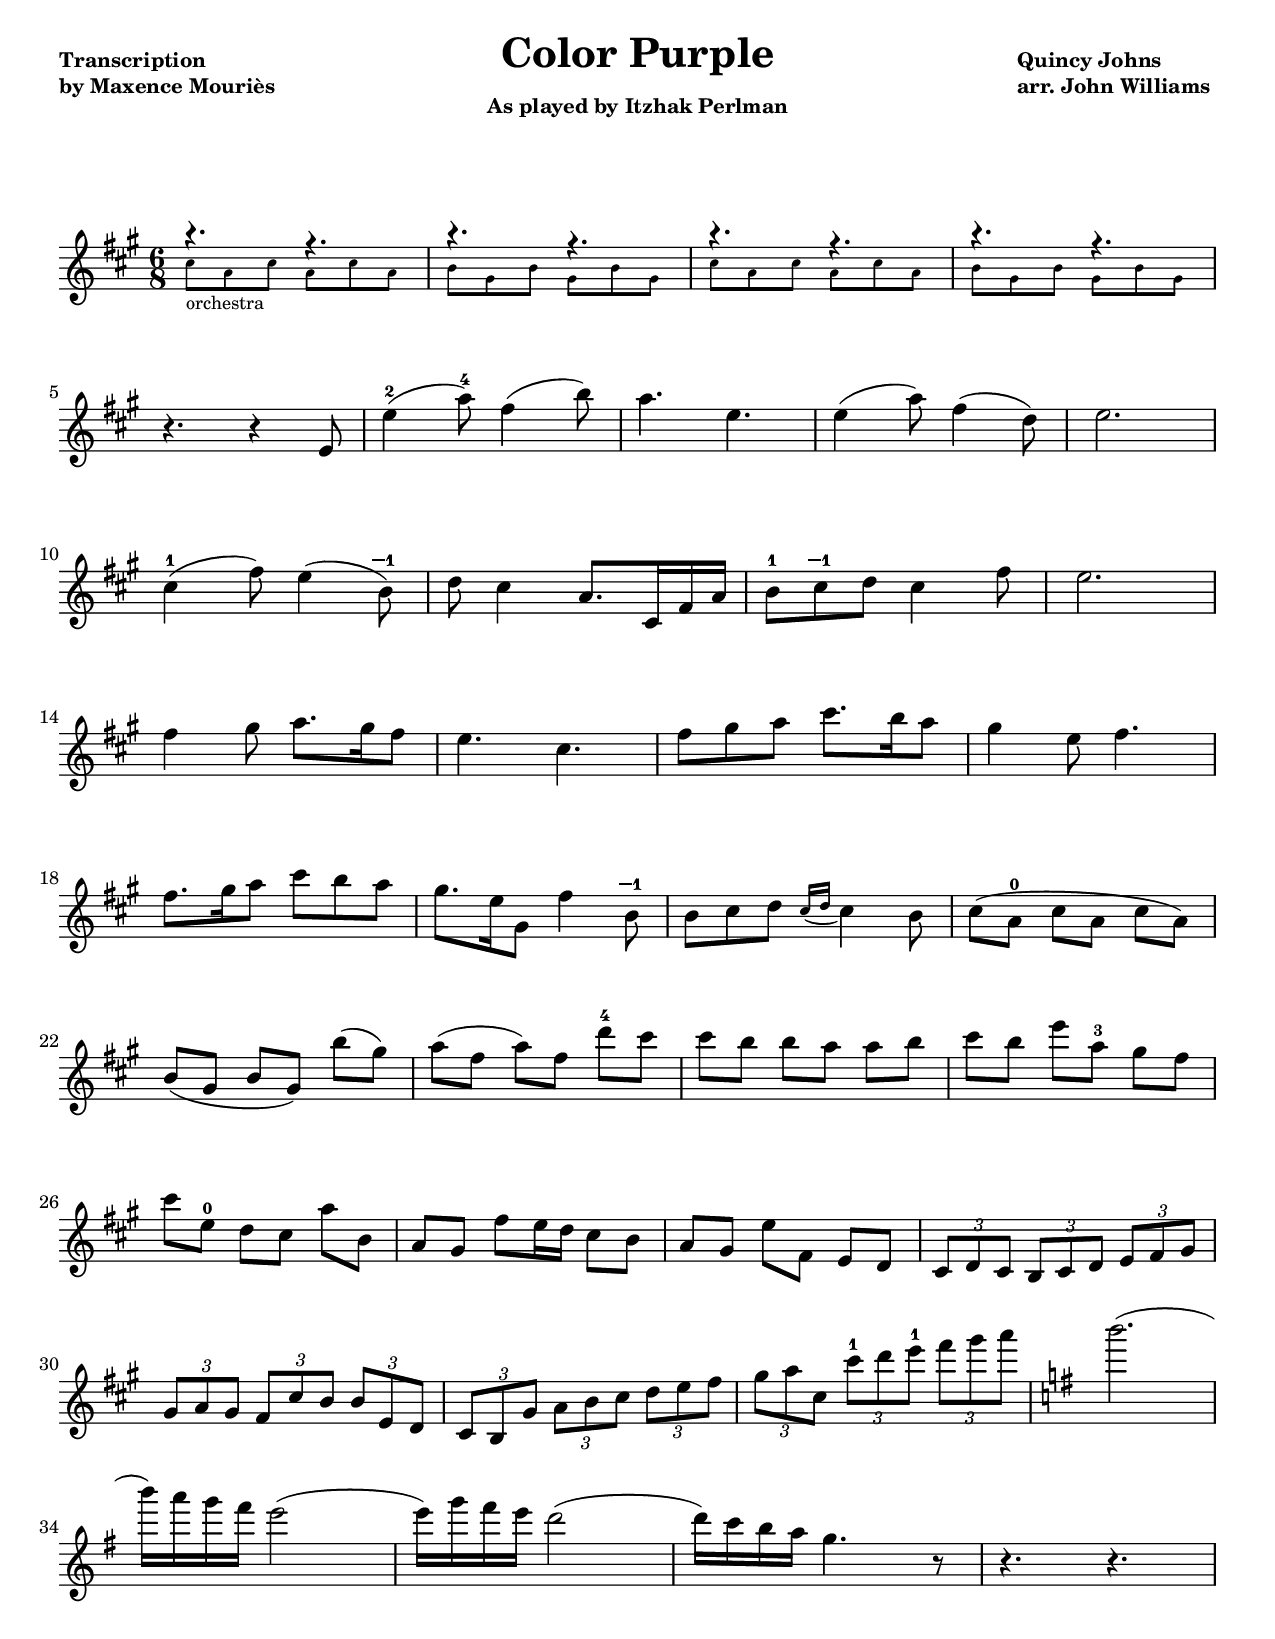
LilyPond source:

\version "2.19.54"
\language "english"

%\include "paganini.ily"
%\include "lv-goldenage.ily"
%\include "improviso.ily"
\include "violin-functions.ly"

triplet =
#(define-music-function (notes) (ly:music?)
   #{ \tuplet 3/2 { #notes } #})


% \paper {
%   #(define fonts
%     (set-global-fonts
%     #:music "lilyboulez"
%     #:brace "emmentaler"
%     #:roman "copperplate"
%     #:sans "Helvetica"
%     #:typewriter "Andale Mono"
%     #:factor (/ staff-height pt 20)
%   ))
% }

\paper {
  #(set-paper-size "letter")
  indent = 0\mm
%  between-system-space = 2.5\cm
%  between-system-padding = 2\cm
  %%set to ##t if your score is less than one page:
  ragged-last-bottom = ##t
  ragged-bottom = ##f
  markup-system-spacing = #'((basic-distance . 0)
                             (minimum-distance . 8)
                             (padding . 10))
 % vertical spacing  
 system-system-spacing = 
    #'((basic-distance . 16) 
       (minimum-distance . 12) 
       (padding . 1) 
       (stretchability . 60))   
  
}


  meter    = "transcription by Maxence"
  title = "Color Purple"
  subtitle = "sub"
  poet = "sdf"
  composer ="Quincy Johns"
  arranger = "John Williams" 
  

realBookTitle = \markup {
       %\override TextScript.font-name = #"Pea Missy with a Marker"

        \fill-line {
           \fontsize #-5
            \column {
              \concat { "Transcription "}          
              \concat { "by Maxence Mouriès" }          
            }
             \center-column {
                \fontsize #1     #title
               \fontsize #-5     "As played by Itzhak Perlman"
            }
            \fontsize #-5
            \column {             
                   #composer
                   \concat { "arr. " #arranger " " }
            }          
          }
%        \fill-line {          "sub title"        }
      }


\header {
  title = \realBookTitle
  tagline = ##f
}



global = {
  \time 6/8
  \key a \major
}

break = \break
%break = {}

orchestraNotes = \relative c''{
   cs8  a   cs     a    cs   a 
   b8   gs  b      gs   b    gs
   cs8  a   cs     a    cs   a 
   b8   gs  b      gs   b    gs
}

violinNotes = \relative c' {
  \global
  <>_\markup \tiny { orchestra }
  \cueDuring #"orchestra" #DOWN {  
    r4. r4. r4. r4.  
    r4. r4. r4. r4.  
  }
   \break
  r4. r4 e8 e'4-2( a8-4) fs4( b8) a4. e 
  e4( a8) fs4( d8) e2.
  \break
  cs4-1( fs8) e4( b8-\shift-1) 
  d cs4  a8. cs,16 fs a 
  b8-1 cs-\shift-1 d cs4 fs8 
  e2.
  \break
 fs4 gs8 a8. gs16 fs8 
 e4. cs4.
 fs8 gs a cs8. b16 a8 
 gs4 e8 fs4.
 \break
 fs8. gs16 a8 cs8 b a 
 gs8. e16 gs,8 fs'4 b,8-\shift-1 
 b cs d \acciaccatura {cs16 d } cs4 b8
 %%
 \set beatStructure = 2,2,2
 cs8( a8-0 cs8 a8 cs8 a8 )
 \break
 b8( gs b gs) b'8( gs)
 a8( fs a) fs d'-4 
 cs cs b b a a b 
 cs b e a,-3 gs fs 
 \break
 cs' e,-0 d cs a' b, 
 a gs fs' e16 d cs8 b 
 a gs e' fs, e d 
 \tuplet 3/2{cs8 d cs } \tuplet 3/2{b cs d}  \tuplet 3/2{e fs gs} 
 \break
 \tuplet 3/2{gs a gs}  \tuplet 3/2{fs cs' b} \tuplet 3/2{b e, d} \tuplet 3/2{cs8 b gs' }
 \tuplet 3/2{a b cs }  \tuplet 3/2{d e fs }  \tuplet 3/2{gs a cs,} \tuplet 3/2{cs'8-1 d e-1 }
 \tuplet 3/2{fs gs a}
 \key g \major b2.( 
 \break
 b16) a g fs e2(
 e16) g fs e d2(
 d16) c b a g4. r8  
 r4. r4. 
 \break
}

\addQuote "orchestra" { \orchestraNotes }

\score {
    \new Staff { \violinNotes }
\layout {
  
  \context { \Score  
%\override Fingering #'font-size = #'-2 
%\override Fingering #'font-encoding = #'latin1
 % \override Fingering #'font-family = #'serif
  %\override Fingering #'font-shape  = #'italic 
  }
}
\midi {}
}